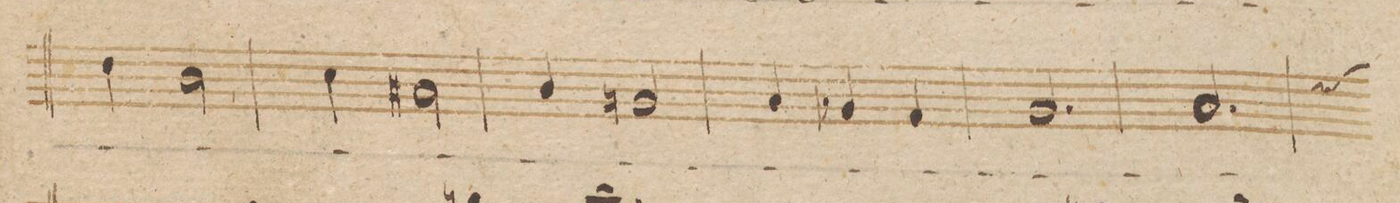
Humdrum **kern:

**kern	**text	**dynam
*I"Basso.	*	*
*clefF4	*	*
*k[b-]	*	*
*met(c)	*	*
*M3/4	*	*
4F\	.	.
2D\	.	.
=46	=46	=46
4E\	.	.
2C#X\	.	.
=47	=47	=47
4D/	.	.
2BBn/	.	.
=48	=48	=48
4C/	.	.
4BB-X/	.	.
4AA/	.	.
=49	=49	=49
2.BB-/	.	.
=50	=50	=50
2.C/	.	.
*custos	*	*
=51	=51	=51
*-	*-	*-
